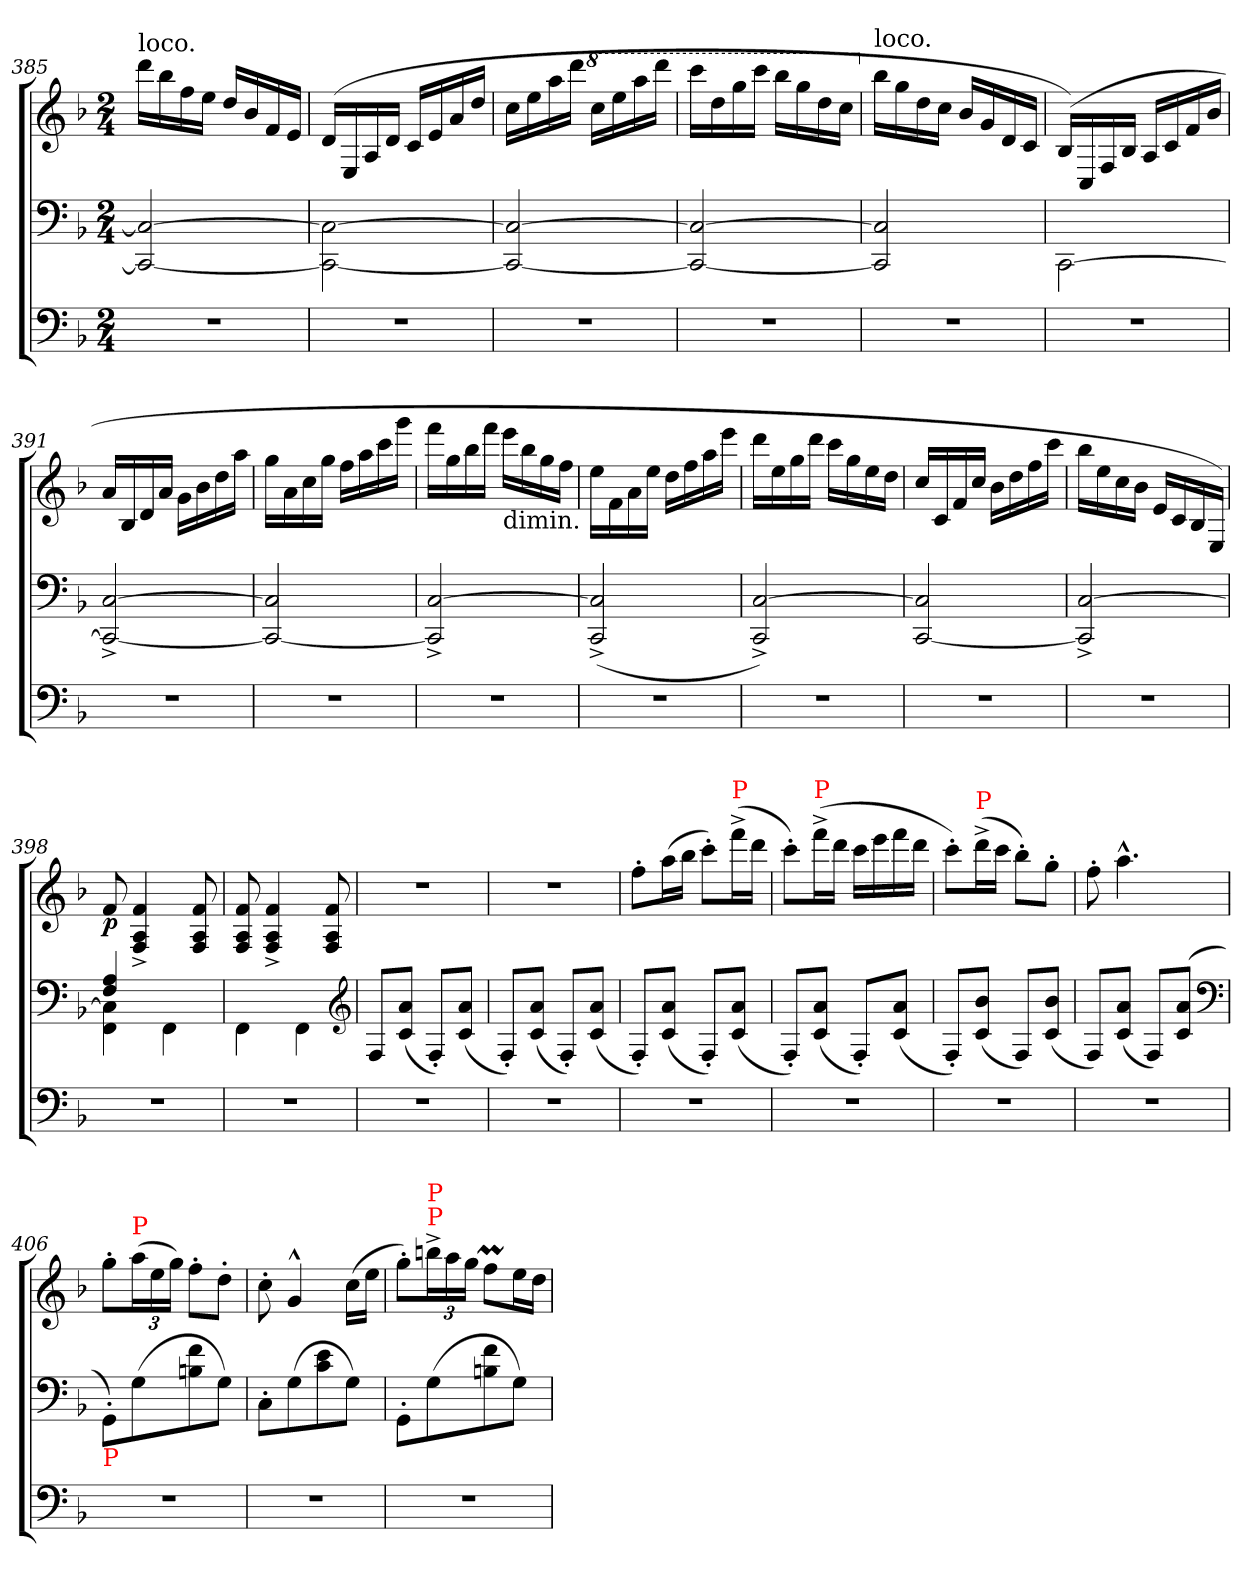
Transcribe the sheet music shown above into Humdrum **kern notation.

**kern	**kern	**kern	**dynam
*part2	*part1	*part1	*part1
*staff3	*staff2	*staff1	*staff1/2
*clefF4	*clefF4	*clefG2	*
*k[b-]	*k[b-]	*k[b-]	*
*F:	*F:	*F:	*
*M2/4	*M2/4	*M2/4	*
=385	=385	=385	=385
!	!	!LO:TX:a:t=loco.	!
2r	2C_ 2CC_	16dddLL	.
.	.	16bb-	.
.	.	16ff	.
.	.	16eeJJ	.
.	.	16dd/LL	.
.	.	16b-/	.
.	.	16f/	.
.	.	16e/JJ	.
=386	=386	=386	=386
2r	2C_\ 2CC_\	(>16dLL	.
.	.	16E/	.
.	.	16A/	.
.	.	16dJJ	.
.	.	16c/LL	.
.	.	16e/	.
.	.	16a/	.
.	.	16dd/JJ	.
=387	=387	=387	=387
2r	2C_ 2CC_	16ccLL	.
.	.	16ee	.
.	.	16aa	.
.	.	16dddJJ	.
*	*	*8va	*
.	.	16cccLL	.
.	.	16eee	.
.	.	16aaa	.
.	.	16ddddJJ	.
=388	=388	=388	=388
2r	2C_ 2CC_	16ccccLL	.
.	.	16ddd	.
.	.	16ggg	.
.	.	16ccccJJ	.
.	.	16bbb-LL	.
.	.	16ggg	.
.	.	16ddd	.
.	.	16cccJJ	.
=389	=389	=389	=389
*	*	*X8va	*
!	!	!LO:TX:a:t=loco.	!
2r	2C] 2CC]	16bb-LL	.
.	.	16gg	.
.	.	16dd	.
.	.	16ccJJ	.
.	.	16b-/LL	.
.	.	16g/	.
.	.	16d/	.
.	.	16c/JJ	.
=390	=390	=390	=390
2r	[2CC\	(>16B-/LL)	.
.	.	16C/	.
.	.	16F/	.
.	.	16B-/JJ	.
.	.	16A/LL	.
.	.	16c	.
.	.	16f	.
.	.	16b-JJ	.
=391	=391	=391	=391
2r	[2C^> 2CC_^>	16aLL	.
.	.	16B-	.
.	.	16d	.
.	.	16aJJ	.
.	.	16gLL	.
.	.	16b-	.
.	.	16dd	.
.	.	16aaJJ	.
=392	=392	=392	=392
2r	2C] 2CC_	16ggLL	.
.	.	16a	.
.	.	16cc	.
.	.	16ggJJ	.
.	.	16ffLL	.
.	.	16aa	.
.	.	16ccc	.
.	.	16gggJJ	.
=393	=393	=393	=393
2r	[2C^> 2CC]^>	16fffLL	.
.	.	16gg	.
.	.	16bb-	.
.	.	16fffJJ	.
!	!	!LO:TX:b:t=dimin.	!
.	.	16eeeLL	.
.	.	16bb-	.
.	.	16gg	.
.	.	16ffJJ	.
=394	=394	=394	=394
2r	(2C]^< 2CC^<	16eeLL	.
.	.	16f	.
.	.	16a	.
.	.	16eeJJ	.
.	.	16ddLL	.
.	.	16ff	.
.	.	16aa	.
.	.	16eeeJJ	.
=395	=395	=395	=395
2r	[2C^> 2CC^>)	16dddLL	.
.	.	16ee	.
.	.	16gg	.
.	.	16dddJJ	.
.	.	16cccLL	.
.	.	16gg	.
.	.	16ee	.
.	.	16ddJJ	.
=396	=396	=396	=396
2r	2C] [2CC	16cc/LL	.
.	.	16c/	.
.	.	16f/	.
.	.	16cc/JJ	.
.	.	16b-LL	.
.	.	16dd	.
.	.	16ff	.
.	.	16cccJJ	.
=397	=397	=397	=397
2r	[2C^> 2CC]^>	16bb-LL	.
.	.	16ee	.
.	.	16cc	.
.	.	16b-JJ	.
.	.	16eLL	.
.	.	16c	.
.	.	16B-	.
.	.	16E/JJ)	.
=398	=398	=398	=398
*	*^	*	*
!	!	!	!	!LO:DY:b
2r	4A 4F	4C] 4FF	8f!	p
.	.	.	4f!^>/ 4A!^>/ 4F!^>/	.
.	4ryy	4FF!\	.	.
.	.	.	8f!/ 8A!/ 8F!/	.
*	*v	*v	*	*
=399	=399	=399	=399
2r	4FF!\	8f!/ 8A!/ 8F!/	.
.	.	4f!^>/ 4A!^>/ 4F!^>/	.
.	4FF!\	.	.
.	.	8f!/ 8A!/ 8F!/	.
*	*clefG2	*	*
=400	=400	=400	=400
2r	8FL	2rdd	.
.	(8a 8cJ	.	.
.	8F'<L)	.	.
.	(8a 8cJ	.	.
=401	=401	=401	=401
2r	8F'<L)	2rdd	.
.	(8a 8cJ	.	.
.	8F'<L)	.	.
.	(8a 8cJ	.	.
=402	=402	=402	=402
2r	8F'<L)	8ff'>L	.
.	(8a 8cJ	(16aaL	.
.	.	16bb-JJ	.
.	8F'<L)	8ccc'>L)	.
!	!	!LO:TX:a:color=red:t=P	!
.	(8a 8cJ	(16fff^<L	.
.	.	16dddJJ	.
=403	=403	=403	=403
2r	8F'<L)	8ccc'>L)	.
!	!	!LO:TX:a:color=red:t=P	!
.	(8a 8cJ	(16fff^<L	.
.	.	16dddJJ	.
.	8F'<L)	16cccLL	.
.	.	16eee	.
.	(8a 8cJ	16fff	.
.	.	16dddJJ	.
=404	=404	=404	=404
2r	8F'<L)	8ccc'>L)	.
!	!	!LO:TX:a:color=red:t=P	!
.	(8b- 8cJ	(16ddd^<L	.
.	.	16cccJJ	.
.	8FL)	8bb-'>L)	.
.	(8b- 8cJ	8gg'>J	.
=405	=405	=405	=405
2r	8FL)	8ff'>	.
.	(8a 8cJ	4.aa^^>	.
.	8FL)	.	.
.	(<8a 8cJ	.	.
*	*clefF4	*	*
=406	=406	=406	=406
!	!LO:TX:b:color=red:t=P	!	!
2r	8GG'>L)	8gg'>L	.
*	*	*Xbrackettup	*
!	!	!LO:TX:a:color=red:t=P	!
.	(8G	(24aaL	.
.	.	24ee	.
.	.	24ggJJ)	.
.	8f 8Bn	8ff'>L	.
.	8GJ)	8dd'>J	.
=407	=407	=407	=407
2r	8C'>L	8cc'>	.
.	(8G	4g^^>	.
.	8e 8c	.	.
.	8GJ)	(16ccLL	.
.	.	16eeJJ	.
=408	=408	=408	=408
2r	8GG'>L	8gg'>L)	.
!	!	!LO:TX:a:color=red:t=P	!
!	!	!LO:TX:a:color=red:t=P	!
.	(8G	24bbn^<L	.
.	.	24aa	.
.	.	24ggJJ	.
.	8f 8Bn	8ffML	.
.	8GJ)	16eeL	.
.	.	16ddJJ	.
=	=	=	=
*-	*-	*-	*-
